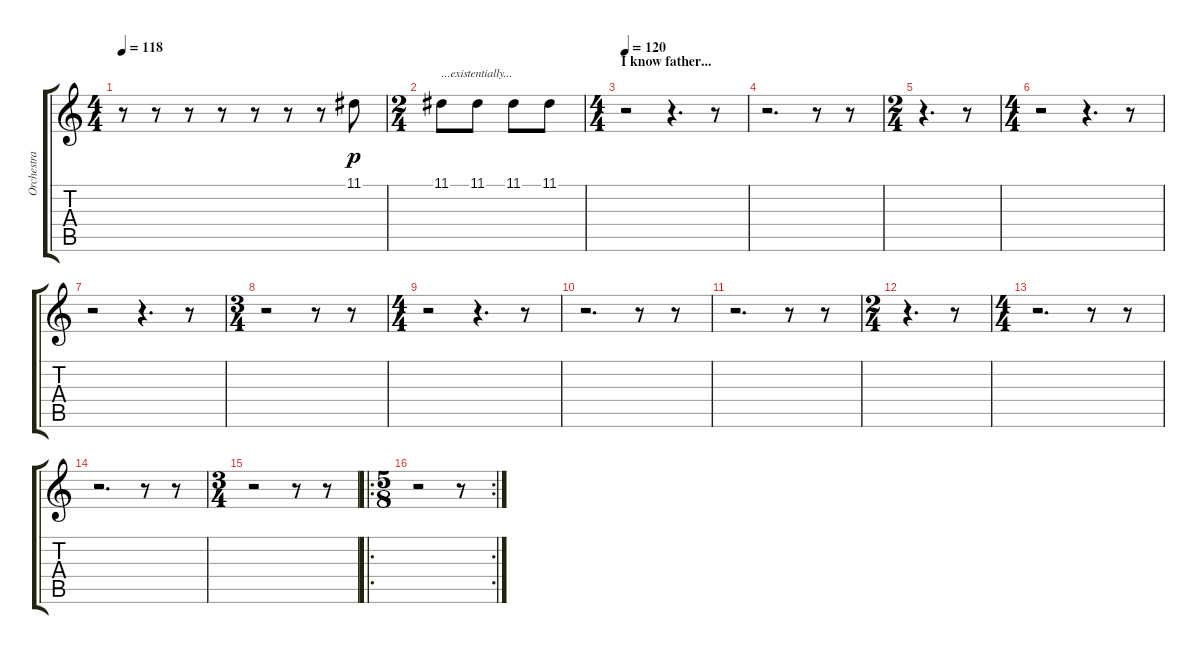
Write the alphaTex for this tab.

\track ("Orchestra Hits" "Orchestra ") {instrument orchestrahit}
\staff {score tabs}
\tuning (E4 B3 G3 D3 A2 E2) {hide}
\ts (4 4)
\tempo 118
\clef g2
\ks c
r.8{dy p} r.8 r.8 r.8 r.8 r.8 r.8 11.1.8 |
\ts (2 4)
11.1.8{txt "...existentially..."} 11.1.8 11.1.8 11.1.8 |
\ts (4 4)
\section ("" "I know father...")
\tempo 120
r.2 r.4{d} r.8 |
r.2{d} r.8 r.8 |
\ts (2 4)
r.4{d} r.8 |
\ts (4 4)
r.2 r.4{d} r.8 |
r.2 r.4{d} r.8 |
\ts (3 4)
r.2 r.8 r.8 |
\ts (4 4)
r.2 r.4{d} r.8 |
r.2{d} r.8 r.8 |
r.2{d} r.8 r.8 |
\ts (2 4)
r.4{d} r.8 |
\ts (4 4)
r.2{d} r.8 r.8 |
r.2{d} r.8 r.8 |
\ts (3 4)
r.2 r.8 r.8 |
\ro
\rc 2
\ts (5 8)
r.2 r.8
